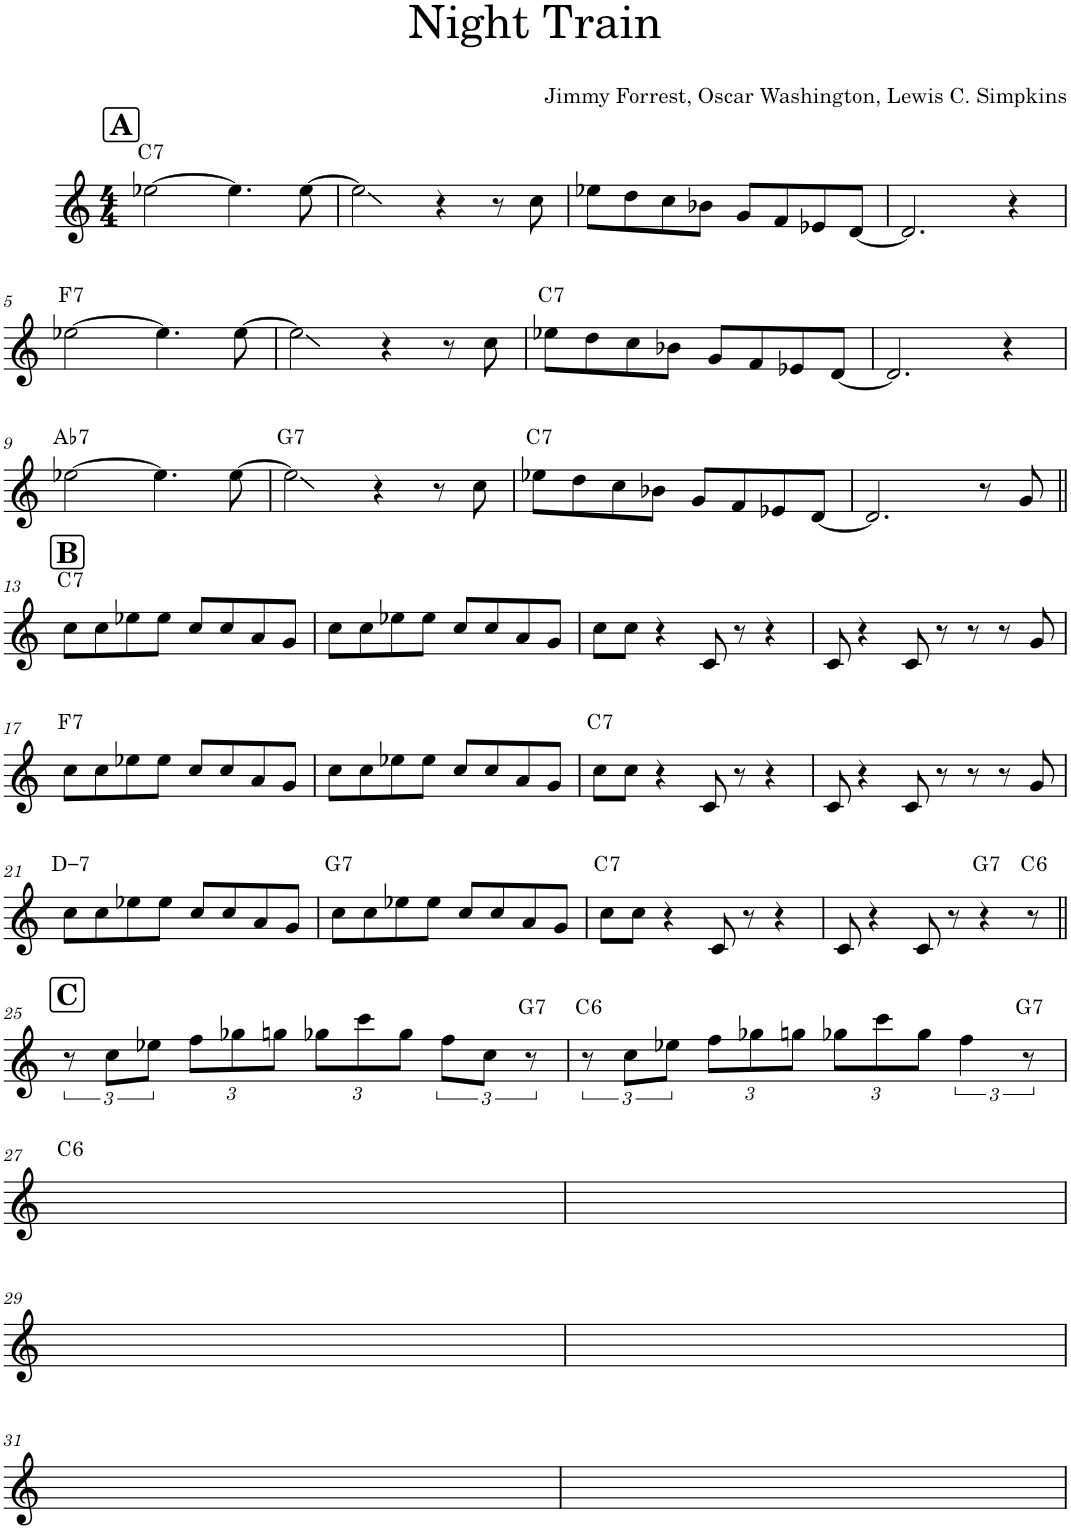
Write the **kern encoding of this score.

**kern	**harte
*part1	*part1
*staff1	*
*I"Tenor Saxophone	*
*I'T. Sax.	*
*clefG2	*
*Trd8c14	*
*k[]	*
*M4/4	*
!!LO:REH:place=s1:a:B:cj:fs=14:t=A
=1	=1
!	!LO:H:kt=7
[2ee-X\	C:7
4.ee-\]	.
[8ee-\	.
=2	=2
2ee-\]	.
4r	.
8r	.
8cc\	.
=3	=3
8ee-X\L	.
8dd\	.
8cc\	.
8b-X\J	.
8g/L	.
8f/	.
8e-X/	.
[8d/J	.
=4	=4
2.d/]	.
4r	.
!!LO:LB:g=z
=5	=5
*k[]	*
!	!LO:H:kt=7
[2ee-X\	F:7
4.ee-\]	.
[8ee-\	.
=6	=6
2ee-\]	.
4r	.
8r	.
8cc\	.
=7	=7
!	!LO:H:kt=7
8ee-X\L	C:7
8dd\	.
8cc\	.
8b-X\J	.
8g/L	.
8f/	.
8e-X/	.
[8d/J	.
=8	=8
2.d/]	.
4r	.
!!LO:LB:g=z
=9	=9
!	!LO:H:kt=7
[2ee-X\	Ab:7
4.ee-\]	.
[8ee-\	.
=10	=10
!	!LO:H:kt=7
2ee-\]	G:7
4r	.
8r	.
8cc\	.
=11	=11
!	!LO:H:kt=7
8ee-X\L	C:7
8dd\	.
8cc\	.
8b-X\J	.
8g/L	.
8f/	.
8e-X/	.
[8d/J	.
=12	=12
2.d/]	.
8r	.
8g/	.
!!LO:LB:g=z
!!LO:REH:place=s1:a:B:cj:fs=14:t=B
=13||	=13||
!	!LO:H:kt=7
8cc\L	C:7
8cc\	.
8ee-X\	.
8ee-\J	.
8cc/L	.
8cc/	.
8a/	.
8g/J	.
=14	=14
8cc\L	.
8cc\	.
8ee-X\	.
8ee-\J	.
8cc/L	.
8cc/	.
8a/	.
8g/J	.
=15	=15
8cc\L	.
8cc\J	.
4r	.
8c/	.
8r	.
4r	.
=16	=16
8c/	.
4r	.
8c/	.
8r	.
8r	.
8r	.
8g/	.
!!LO:LB:g=z
=17	=17
!	!LO:H:kt=7
8cc\L	F:7
8cc\	.
8ee-X\	.
8ee-\J	.
8cc/L	.
8cc/	.
8a/	.
8g/J	.
=18	=18
8cc\L	.
8cc\	.
8ee-X\	.
8ee-\J	.
8cc/L	.
8cc/	.
8a/	.
8g/J	.
=19	=19
!	!LO:H:kt=7
8cc\L	C:7
8cc\J	.
4r	.
8c/	.
8r	.
4r	.
=20	=20
8c/	.
4r	.
8c/	.
8r	.
8r	.
8r	.
8g/	.
!!LO:LB:g=z
=21	=21
!	!LO:H:kt=7
8cc\L	D:min7
8cc\	.
8ee-X\	.
8ee-\J	.
8cc/L	.
8cc/	.
8a/	.
8g/J	.
=22	=22
!	!LO:H:kt=7
8cc\L	G:7
8cc\	.
8ee-X\	.
8ee-\J	.
8cc/L	.
8cc/	.
8a/	.
8g/J	.
=23	=23
!	!LO:H:kt=7
8cc\L	C:7
8cc\J	.
4r	.
8c/	.
8r	.
4r	.
=24	=24
8c/	.
4r	.
8c/	.
8r	.
!	!LO:H:kt=7
4r	G:7
!	!LO:H:kt=6
8r	C:maj6
!!LO:LB:g=z
!!LO:REH:place=s1:a:B:cj:fs=14:t=C
=25||	=25||
12r	.
12cc\L	.
12ee-X\J	.
*Xbrackettup	*
12ff\L	.
12gg-X\	.
12ggn\J	.
12gg-X\L	.
12ccc\	.
12gg-\J	.
*brackettup	*
12ff\L	.
12cc\J	.
!	!LO:H:kt=7
12r	G:7
=26	=26
!	!LO:H:kt=6
12r	C:maj6
12cc\L	.
12ee-X\J	.
*Xbrackettup	*
12ff\L	.
12gg-X\	.
12ggn\J	.
12gg-X\L	.
12ccc\	.
12gg-\J	.
*brackettup	*
6ff\	.
!	!LO:H:kt=7
12r	G:7
!!LO:LB:g=z
=27	=27
!	!LO:H:kt=6
1ryy	C:maj6
=28	=28
1ryy	.
!!LO:LB:g=z
=29	=29
1ryy	.
=30	=30
1ryy	.
!!LO:LB:g=z
=31	=31
1ryy	.
=32	=32
1ryy	.
=	=
*-	*-
